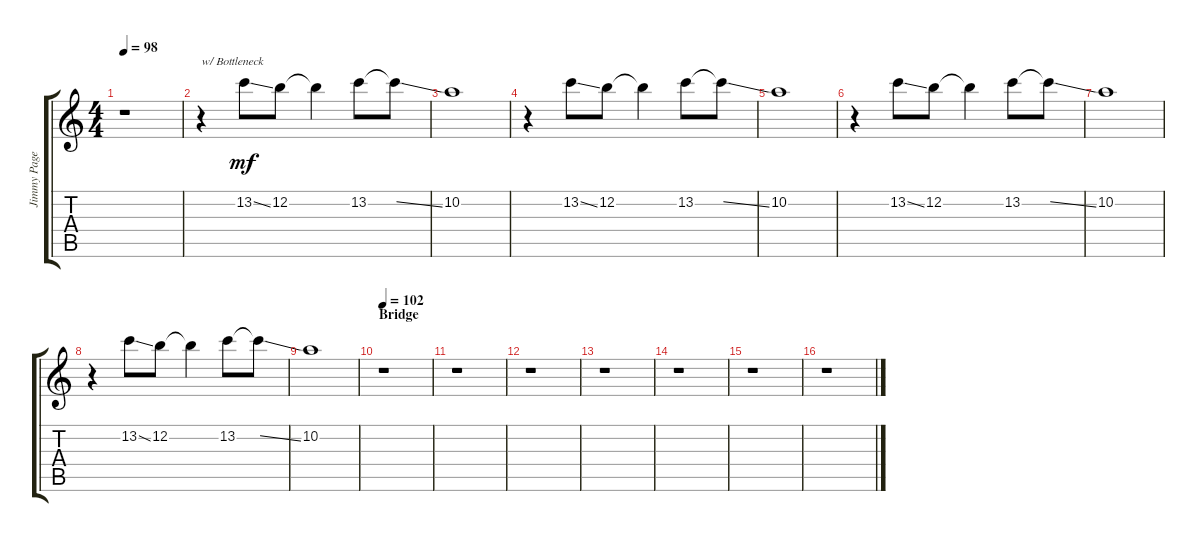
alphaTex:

\track ("Jimmy Page - Slide Guitar" "Jimmy Page") {instrument overdrivenguitar}
\staff {score tabs}
\tuning (E4 B3 G3 D3 A2 E2) {hide}
\ts (4 4)
\tempo 98
\clef g2
\ks c
r.1{dy mf} |
r.4{txt "w/ Bottleneck"} 13.2{ss}.8 12.2.8 12.2{t}.4 13.2.8 13.2{ss t}.8 |
10.2.1 |
r.4 13.2{ss}.8 12.2.8 12.2{t}.4 13.2.8 13.2{ss t}.8 |
10.2.1 |
r.4 13.2{ss}.8 12.2.8 12.2{t}.4 13.2.8 13.2{ss t}.8 |
10.2.1 |
r.4 13.2{ss}.8 12.2.8 12.2{t}.4 13.2.8 13.2{ss t}.8 |
10.2.1 |
\section ("" "Bridge")
\tempo 102
r.1 |
r.1 |
r.1 |
r.1 |
r.1 |
r.1 |
r.1
